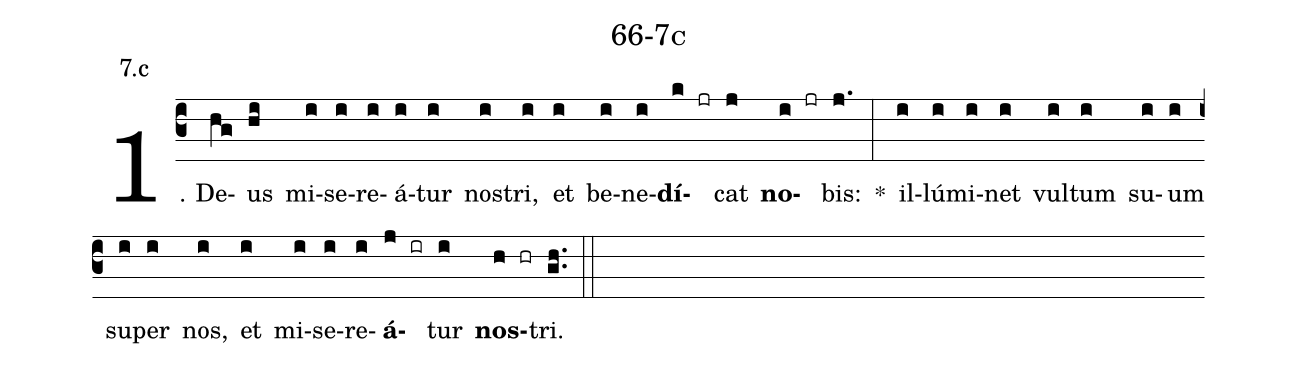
name: 66-7c;
annotation: 7.c;
%%
(c3)1. De(hg)us(hi) mi(i)se(i)re(i)á(i)tur(i) nos(i)tri,(i) et(i) be(i)ne(i)<b>dí</b>(k jr)cat(j) <b>no</b>(i jr)bis:(j.) *(:) il(i)lú(i)mi(i)net(i) vul(i)tum(i) su(i)um(i) su(i)per(i) nos,(i) et(i) mi(i)se(i)re(i)<b>á</b>(j ir)tur(i) <b>nos</b>(h hr)tri.(gh..) (::)
